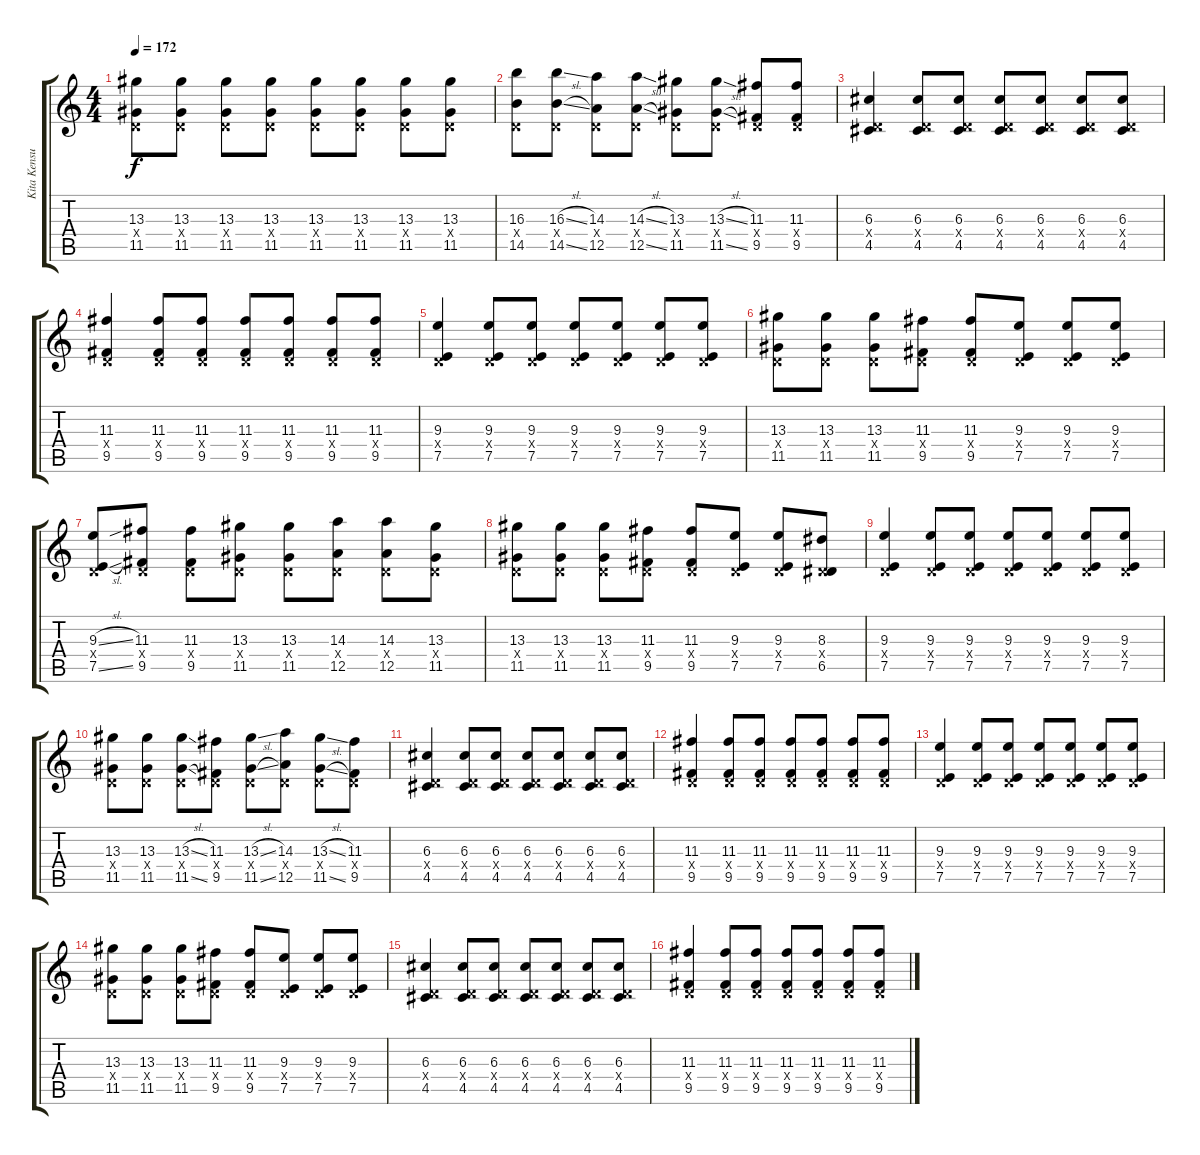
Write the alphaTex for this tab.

\track ("Kita Kensuke" "Kita Kensu") {instrument distortionguitar}
\staff {score tabs}
\tuning (E4 B3 G3 D3 A2 E2) {hide}
\ts (4 4)
\tempo 172
\clef g2
\ks c
(13.3 0.4{x} 11.5).8{dy f} (13.3 0.4{x} 11.5).8 (13.3 0.4{x} 11.5).8 (13.3 0.4{x} 11.5).8 (13.3 0.4{x} 11.5).8 (13.3 0.4{x} 11.5).8 (13.3 0.4{x} 11.5).8 (13.3 0.4{x} 11.5).8 |
(16.3 0.4{x} 14.5).8 (16.3{sl} 0.4{x} 14.5{sl}).8 (14.3 0.4{x} 12.5).8 (14.3{sl} 0.4{x} 12.5{sl}).8 (13.3 0.4{x} 11.5).8 (13.3{sl} 0.4{x} 11.5{sl}).8 (11.3 0.4{x} 9.5).8 (11.3 0.4{x} 9.5).8 |
(6.3 0.4{x} 4.5).4 (6.3 0.4{x} 4.5).8 (6.3 0.4{x} 4.5).8 (6.3 0.4{x} 4.5).8 (6.3 0.4{x} 4.5).8 (6.3 0.4{x} 4.5).8 (6.3 0.4{x} 4.5).8 |
(11.3 0.4{x} 9.5).4 (11.3 0.4{x} 9.5).8 (11.3 0.4{x} 9.5).8 (11.3 0.4{x} 9.5).8 (11.3 0.4{x} 9.5).8 (11.3 0.4{x} 9.5).8 (11.3 0.4{x} 9.5).8 |
(9.3 0.4{x} 7.5).4 (9.3 0.4{x} 7.5).8 (9.3 0.4{x} 7.5).8 (9.3 0.4{x} 7.5).8 (9.3 0.4{x} 7.5).8 (9.3 0.4{x} 7.5).8 (9.3 0.4{x} 7.5).8 |
(13.3 0.4{x} 11.5).8 (13.3 0.4{x} 11.5).8 (13.3 0.4{x} 11.5).8 (11.3 0.4{x} 9.5).8 (11.3 0.4{x} 9.5).8 (9.3 0.4{x} 7.5).8 (9.3 0.4{x} 7.5).8 (9.3 0.4{x} 7.5).8 |
(9.3{sl} 0.4{x} 7.5{sl}).8 (11.3 0.4{x} 9.5).8 (11.3 0.4{x} 9.5).8 (13.3 0.4{x} 11.5).8 (13.3 0.4{x} 11.5).8 (14.3 0.4{x} 12.5).8 (14.3 0.4{x} 12.5).8 (13.3 0.4{x} 11.5).8 |
(13.3 0.4{x} 11.5).8 (13.3 0.4{x} 11.5).8 (13.3 0.4{x} 11.5).8 (11.3 0.4{x} 9.5).8 (11.3 0.4{x} 9.5).8 (9.3 0.4{x} 7.5).8 (9.3 0.4{x} 7.5).8 (8.3 0.4{x} 6.5).8 |
(9.3 0.4{x} 7.5).4 (9.3 0.4{x} 7.5).8 (9.3 0.4{x} 7.5).8 (9.3 0.4{x} 7.5).8 (9.3 0.4{x} 7.5).8 (9.3 0.4{x} 7.5).8 (9.3 0.4{x} 7.5).8 |
(13.3 0.4{x} 11.5).8 (13.3 0.4{x} 11.5).8 (13.3{sl} 0.4{x} 11.5{sl}).8 (11.3 0.4{x} 9.5).8 (13.3{sl} 0.4{x} 11.5{sl}).8 (14.3 0.4{x} 12.5).8 (13.3{sl} 0.4{x} 11.5{sl}).8 (11.3 0.4{x} 9.5).8 |
(6.3 0.4{x} 4.5).4 (6.3 0.4{x} 4.5).8 (6.3 0.4{x} 4.5).8 (6.3 0.4{x} 4.5).8 (6.3 0.4{x} 4.5).8 (6.3 0.4{x} 4.5).8 (6.3 0.4{x} 4.5).8 |
(11.3 0.4{x} 9.5).4 (11.3 0.4{x} 9.5).8 (11.3 0.4{x} 9.5).8 (11.3 0.4{x} 9.5).8 (11.3 0.4{x} 9.5).8 (11.3 0.4{x} 9.5).8 (11.3 0.4{x} 9.5).8 |
(9.3 0.4{x} 7.5).4 (9.3 0.4{x} 7.5).8 (9.3 0.4{x} 7.5).8 (9.3 0.4{x} 7.5).8 (9.3 0.4{x} 7.5).8 (9.3 0.4{x} 7.5).8 (9.3 0.4{x} 7.5).8 |
(13.3 0.4{x} 11.5).8 (13.3 0.4{x} 11.5).8 (13.3 0.4{x} 11.5).8 (11.3 0.4{x} 9.5).8 (11.3 0.4{x} 9.5).8 (9.3 0.4{x} 7.5).8 (9.3 0.4{x} 7.5).8 (9.3 0.4{x} 7.5).8 |
(6.3 0.4{x} 4.5).4 (6.3 0.4{x} 4.5).8 (6.3 0.4{x} 4.5).8 (6.3 0.4{x} 4.5).8 (6.3 0.4{x} 4.5).8 (6.3 0.4{x} 4.5).8 (6.3 0.4{x} 4.5).8 |
(11.3 0.4{x} 9.5).4 (11.3 0.4{x} 9.5).8 (11.3 0.4{x} 9.5).8 (11.3 0.4{x} 9.5).8 (11.3 0.4{x} 9.5).8 (11.3 0.4{x} 9.5).8 (11.3 0.4{x} 9.5).8
